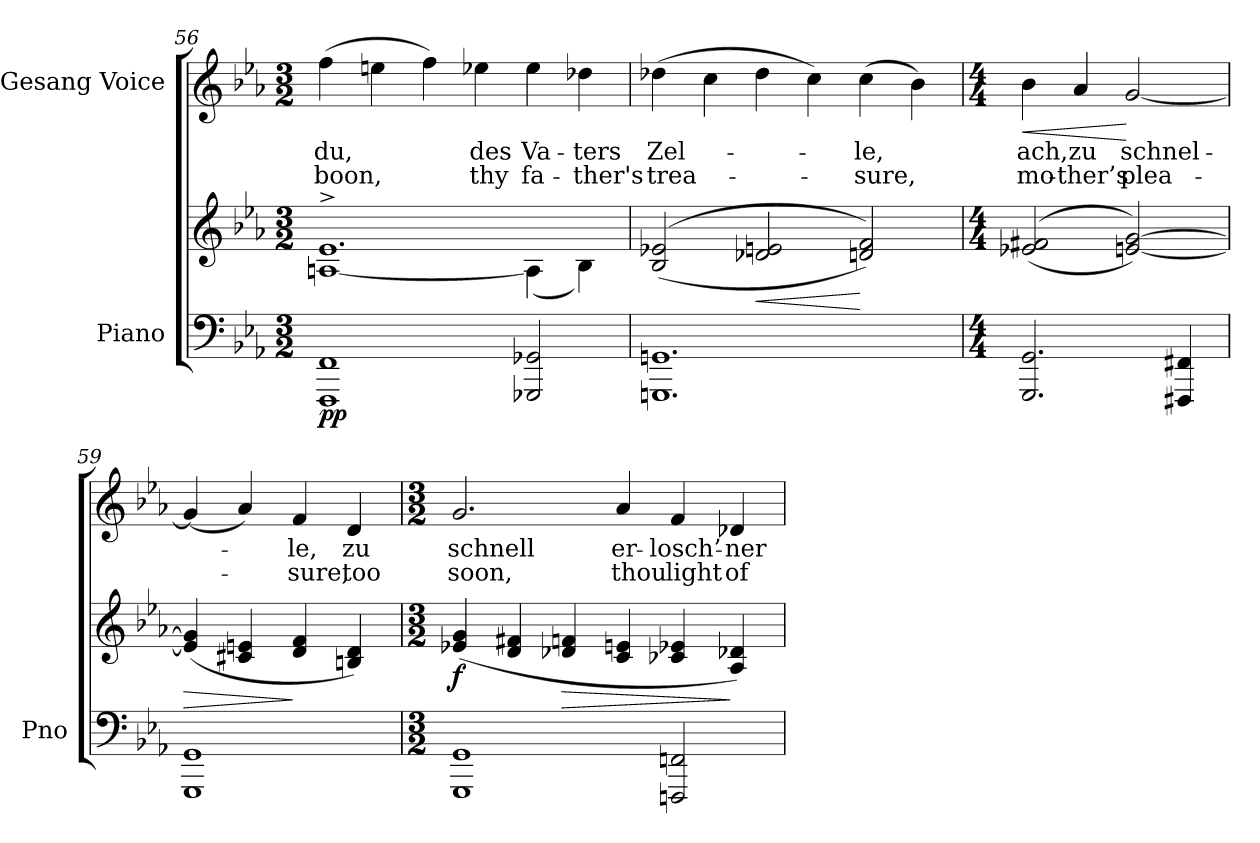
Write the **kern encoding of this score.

**kern	**kern	**dynam	**kern	**text	**text	**dynam
*part2	*part2	*part2	*part1	*part1	*part1	*part1
*staff3	*staff2	*staff2/3	*staff1	*staff1	*staff1	*staff1
*I"Piano	*	*	*I"Gesang Voice	*	*	*
*I'Pno	*	*	*	*	*	*
*clefF4	*clefG2	*	*clefG2	*	*	*
*k[b-e-a-]	*k[b-e-a-]	*	*k[b-e-a-]	*	*	*
*M3/2	*M3/2	*	*M3/2	*	*	*
=56	=56	=56	=56	=56	=56	=56
*	*^	*	*	*	*	*
!	!	!	!LO:DY:b=2	!	!	!	!
1FFF 1FF	1.e-^>	[1An	pp	(4ff\	du,	boon,	.
.	.	.	.	4een\	.	.	.
.	.	.	.	4ff\)	.	.	.
.	.	.	.	4ee-X\	des	thy	.
2GGG-X/ 2GG-X/	.	(4A\]	.	4ee-\	Va-	fa-	.
.	.	4B-\)	.	4dd-X\	-ters	-ther's	.
*	*v	*v	*	*	*	*	*
=57	=57	=57	=57	=57	=57	=57
1.GGGn 1.GGn	(>(2B-/ 2e-X/	.	(4dd-X\	Zel-	trea-	.
.	.	.	4cc\	.	.	.
!	!	!LO:HP:b	!	!	!	!
.	2d-X/ 2en/	<	4dd-\	.	.	.
.	.	.	4cc\)	.	.	.
.	2dn/ 2f/))	[	(4cc\	-le,	-sure,	.
.	.	.	4b-\)	.	.	.
=58	=58	=58	=58	=58	=58	=58
*M4/4	*M4/4	*	*M4/4	*	*	*
!	!	!LO:DY:b=2	!	!	!	!LO:HP:b
!	!	!LO:DY:n=1:b	!	!	!	!
2.GGG/ 2.GG/	(>(2e-X/ 2f#X/	p f	4b-\	ach,	mo-	<
.	.	.	4a-/	zu	-ther’s	.
.	[2en/ [2g/))	.	[2g/	schnel-	plea-	[
4FFF#X/ 4FF#X/	.	.	.	.	.	.
=59	=59	=59	=59	=59	=59	=59
!	!	!LO:HP:b	!	!	!	!
1GGG 1GG	(>4e/] 4g/]	>	(4g/]	.	.	.
.	4c#X/ 4en/	.	4a-/)	.	.	.
.	4d/ 4f/	]	4f/	-le,	-sure,	.
.	4Bn/ 4d/)	.	4d/	zu	too	.
=60	=60	=60	=60	=60	=60	=60
*M3/2	*M3/2	*	*M3/2	*	*	*
!	!	!LO:DY:b	!	!	!	!
1GGG 1GG	(>4e-X/ 4g/	f	2.g/	schnell	soon,	.
.	4d/ 4f#X/	.	.	.	.	.
!	!	!LO:HP:b	!	!	!	!
.	4d-X/ 4fn/	>	.	.	.	.
.	4c/ 4en/	.	4a-/	er-	thou	.
2FFFn/ 2FFn/	4c-X/ 4e-X/	.	4f/	-losch’-	light	.
.	4A-/ 4d-X/)	]	4d-X/	-ner	of	.
=	=	=	=	=	=	=
*-	*-	*-	*-	*-	*-	*-
